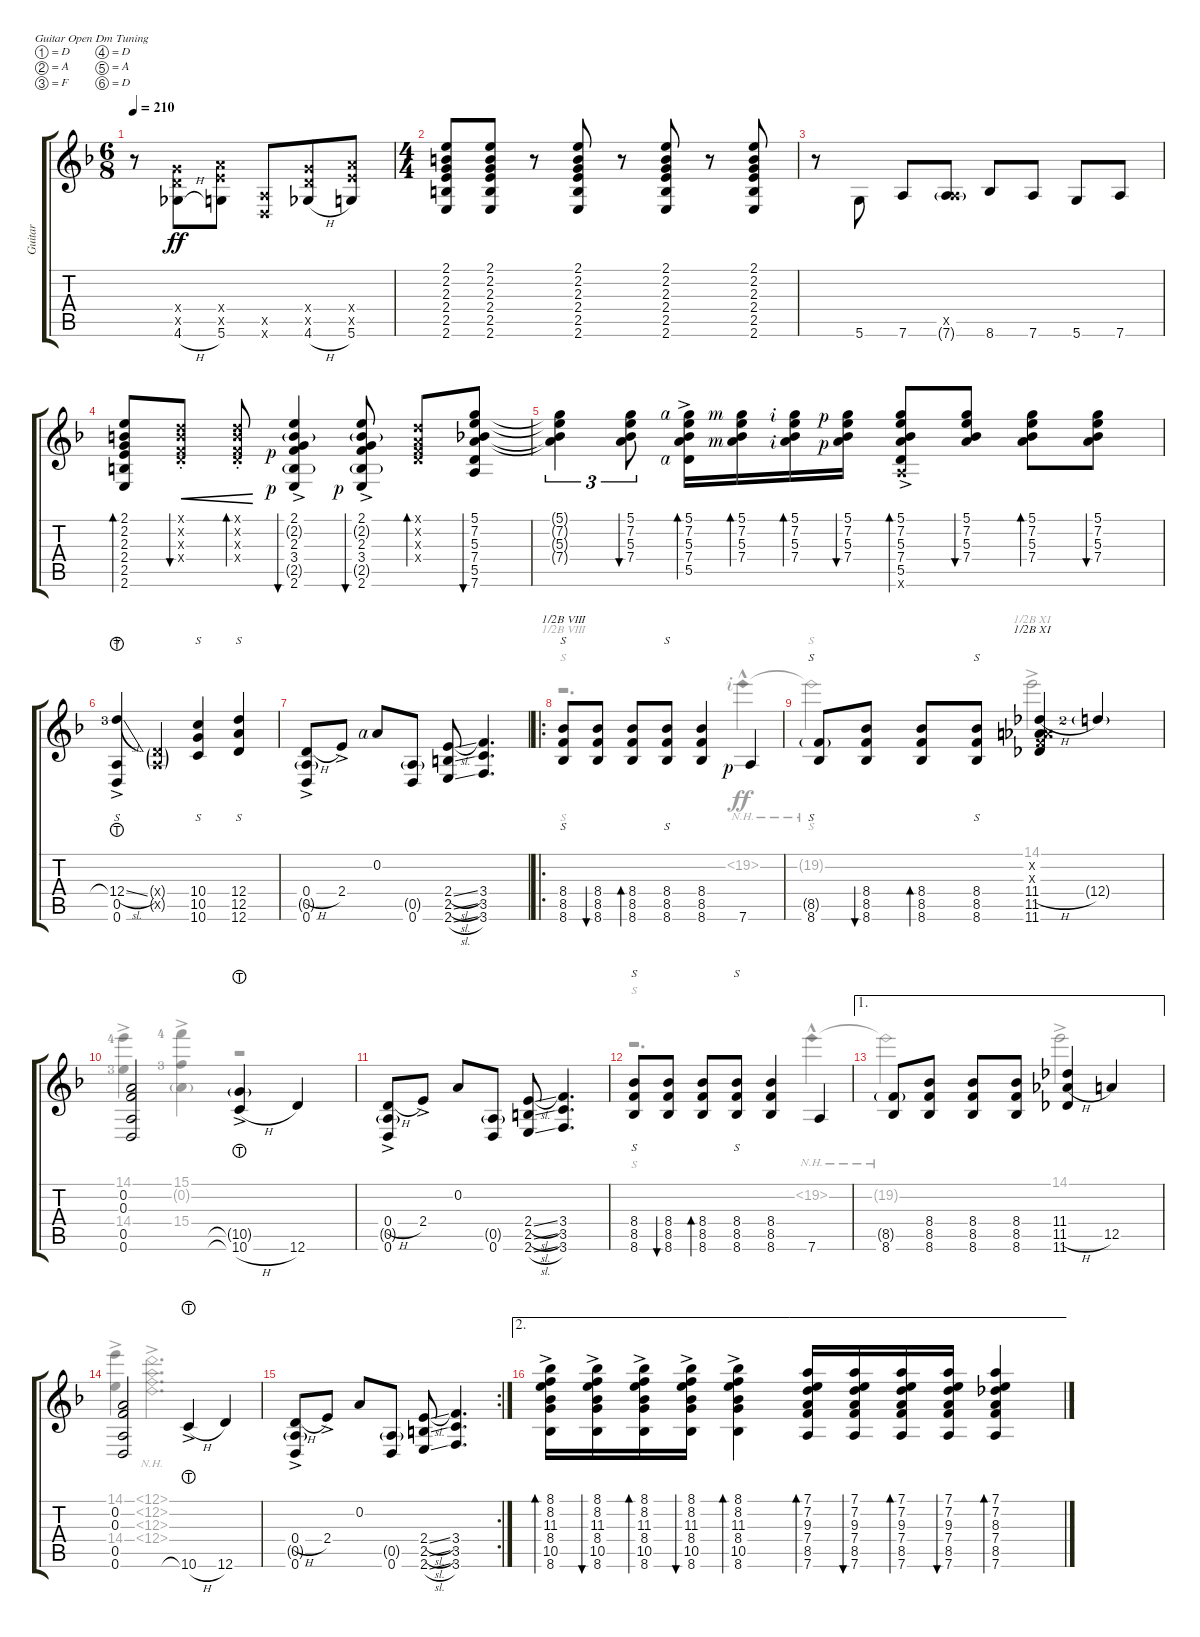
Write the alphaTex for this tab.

\defaultSystemsLayout 2
\bracketExtendMode groupsimilarinstruments
\otherSystemsTrackNameOrientation horizontal
\track ("Steel Guitar" "Guitar") {instrument acousticguitarsteel}
\staff {score tabs}
\tuning (D4 A3 F3 D3 A2 D2)
\voice
\ts (6 8)
\scale
1.05598
\tempo 210
\accidentals auto
\clef g2
\ottava regular
\simile none
\ks dminor
r.8{dy ff beam Down} (4.6{h acc b} 5.5{x acc forcenatural} 5.4{x acc forcenatural}).8{beam Up} (7.4{x acc forcenatural} 7.5{x acc forcenatural} 5.6{acc forcenatural}).8{beam Up} (0.6{x acc forcenatural} 0.5{x acc forcenatural}).8{beam Up} (4.6{h acc b} 5.5{x acc forcenatural} 5.4{x acc forcenatural}).8{beam Up} (7.4{x acc forcenatural} 7.5{x acc forcenatural} 5.6{acc forcenatural}).8{beam Up} |
\ts (4 4)
\scale
0.944021 (2.6{acc forcenatural} 2.5{acc forcenatural} 2.4{acc forcenatural} 2.3{acc forcenatural} 2.2{acc forcenatural} 2.1{acc forcenatural}).8{beam Up} (2.6{acc forcenatural} 2.5{acc forcenatural} 2.4{acc forcenatural} 2.3{acc forcenatural} 2.2{acc forcenatural} 2.1{acc forcenatural}).8{beam Up} r.8{beam Up} (2.1{acc forcenatural} 2.2{acc forcenatural} 2.3{acc forcenatural} 2.4{acc forcenatural} 2.5{acc forcenatural} 2.6{acc forcenatural}).8{beam Up} r.8{beam Up} (2.1{acc forcenatural} 2.2{acc forcenatural} 2.3{acc forcenatural} 2.4{acc forcenatural} 2.5{acc forcenatural} 2.6{acc forcenatural}).8{beam Up} r.8{beam Up} (2.1{acc forcenatural} 2.2{acc forcenatural} 2.3{acc forcenatural} 2.4{acc forcenatural} 2.5{acc forcenatural} 2.6{acc forcenatural}).8{beam Up} |
\scale
1.05422 r.8{beam Down} 5.6{acc forcenatural}.8{beam Up} 7.6{acc forcenatural}.8{beam Up} (7.6{g acc forcenatural} 0.5{x acc forcenatural}).8{beam Up} 8.6{acc b}.8{beam Up} 7.6{acc forcenatural}.8{beam Up} 5.6{acc forcenatural}.8{beam Up} 7.6{acc forcenatural}.8{beam Up} |
\scale
0.945776 (2.1{acc forcenatural} 2.2{acc forcenatural} 2.3{acc forcenatural} 2.4{acc forcenatural} 2.5{acc forcenatural} 2.6{acc forcenatural}).8{bd 30 beam Up} (0.1{x acc forcenatural} 2.2{st x acc forcenatural} 0.3{x acc forcenatural} 0.4{x acc forcenatural}).8{bu 30 cre beam Up} (0.3{x acc forcenatural} 2.2{st x acc forcenatural} 0.1{x acc forcenatural} 0.4{x acc forcenatural}).8{bd 30 cre beam Up} (2.1{acc forcenatural} 2.2{g acc forcenatural} 2.3{acc forcenatural} 3.4{ac rf 1 acc forcenatural} 2.5{g acc forcenatural} 2.6{rf 1 acc forcenatural}).4{bu 30 beam Up} (2.1{acc forcenatural} 2.2{g acc forcenatural} 2.3{acc forcenatural} 3.4{ac acc forcenatural} 2.5{g acc forcenatural} 2.6{rf 1 acc forcenatural}).8{bu 30 beam Up} (0.4{x acc forcenatural} 0.3{x acc forcenatural} 0.2{x acc forcenatural} 0.1{x acc forcenatural}).8{bd 30 beam Up} (7.6{acc forcenatural} 5.5{acc forcenatural} 7.4{acc forcenatural} 5.3{acc b} 7.2{acc forcenatural} 5.1{acc forcenatural}).8{bu 30 beam Up} |
\scale
1.04804 (7.4{t acc forcenatural} 5.3{t acc b} 7.2{t acc forcenatural} 5.1{t acc forcenatural}).4{tu (3 2) beam Down} (7.4{acc forcenatural} 5.3{acc b} 7.2{acc forcenatural} 5.1{acc forcenatural}).8{tu (3 2) bu 30 beam Down} (7.4{acc forcenatural} 5.3{acc b} 7.2{acc forcenatural} 5.1{ac rf 4 acc forcenatural} 5.5{rf 4 acc forcenatural}).16{bd 30 beam Down} (7.4{rf 3 acc forcenatural} 5.3{acc b} 7.2{acc forcenatural} 5.1{rf 3 acc forcenatural}).16{bd 30 beam Down} (7.4{rf 2 acc forcenatural} 5.3{acc b} 7.2{acc forcenatural} 5.1{rf 2 acc forcenatural}).16{bd 30 beam Down} (7.4{rf 1 acc forcenatural} 5.3{acc b} 7.2{acc forcenatural} 5.1{rf 1 acc forcenatural}).16{bu 30 beam Down} (7.4{acc forcenatural} 5.3{acc b} 7.2{acc forcenatural} 5.1{ac acc forcenatural} 5.5{acc forcenatural} 7.6{ac x acc forcenatural}).8{bd 30 beam Up} (7.4{acc forcenatural} 5.3{acc b} 7.2{acc forcenatural} 5.1{acc forcenatural}).8{bu 30 beam Up} (7.4{acc forcenatural} 5.3{acc b} 7.2{acc forcenatural} 5.1{acc forcenatural}).8{bd 30 beam Down} (7.4{acc forcenatural} 5.3{acc b} 7.2{acc forcenatural} 5.1{acc forcenatural}).8{bu 30 beam Down} |
\scale
0.951961 (0.6{ac acc forcenatural} 12.4{sl lht ac lf 4 acc forcenatural} 0.5{acc forcenatural}).4{s beam Up} (0.5{g x acc forcenatural} 0.4{g x acc forcenatural}).4{beam Up} (10.6{acc forcenatural} 10.5{acc forcenatural} 10.4{acc forcenatural}).4{s beam Up} (12.4{acc forcenatural} 12.5{acc forcenatural} 12.6{acc forcenatural}).4{s beam Up} |
\scale
1.04286 (0.6{ac acc forcenatural} 0.5{g acc forcenatural} 0.4{h acc forcenatural}).8{beam Up} 2.4{ac acc forcenatural}.8{beam Up} 0.2{rf 4 acc forcenatural}.8{beam Up} (0.6{acc forcenatural} 0.5{g acc forcenatural}).8{beam Up} (2.6{sl acc forcenatural} 2.5{sl acc forcenatural} 2.4{sl acc forcenatural}).8{beam Up} (3.4{acc forcenatural} 3.5{acc forcenatural} 3.6{acc forcenatural}).4{d beam Up} |
\ro
\scale
0.957141 (8.6{acc b} 8.5{acc forcenatural} 8.4{acc b}).8{s barre (8 half) beam Up} (8.4{acc b} 8.5{acc forcenatural} 8.6{acc b}).8{bu 30 beam Up} (8.6{acc b} 8.5{acc forcenatural} 8.4{acc b}).8{bd 30 beam Up} (8.4{acc b} 8.5{acc forcenatural} 8.6{acc b}).8{s beam Up} (8.6{acc b} 8.5{acc forcenatural} 8.4{acc b}).4{beam Up} 7.6{rf 1 acc forcenatural}.4{beam Up} |
\scale
1.04804 (8.6{acc b} 8.5{g acc forcenatural}).8{s beam Up} (8.6{acc b} 8.5{acc forcenatural} 8.4{acc b}).8{bu 30 beam Up} (8.4{acc b} 8.5{acc forcenatural} 8.6{acc b}).8{bd 30 beam Up} (8.6{acc b} 8.5{acc forcenatural} 8.4{acc b}).8{s beam Up} (11.6{acc b} 11.5{acc b} 11.4{h acc b} 0.3{x acc forcenatural} 0.2{x acc forcenatural}).4{barre (11 half) beam Up} 12.4{g lf 3 acc forcenatural}.4{beam Up} |
\scale
0.951961 (0.6{acc forcenatural} 0.5{acc forcenatural} 0.3{acc forcenatural} 0.2{acc forcenatural}).2{beam Up} (10.6{h lht ac acc forcenatural} 10.5{lht g acc forcenatural}).4{beam Up} 12.6{acc forcenatural}.4{beam Up} |
\scale
1.04804 (0.6{ac acc forcenatural} 0.5{g acc forcenatural} 0.4{h acc forcenatural}).8{beam Up} 2.4{ac acc forcenatural}.8{beam Up} 0.2{acc forcenatural}.8{beam Up} (0.6{acc forcenatural} 0.5{g acc forcenatural}).8{beam Up} (2.6{sl acc forcenatural} 2.5{sl acc forcenatural} 2.4{sl acc forcenatural}).8{beam Up} (3.4{acc forcenatural} 3.5{acc forcenatural} 3.6{acc forcenatural}).4{d beam Up} |
\scale
0.951961 (8.6{acc b} 8.5{acc forcenatural} 8.4{acc b}).8{s beam Up} (8.4{acc b} 8.5{acc forcenatural} 8.6{acc b}).8{bu 30 beam Up} (8.6{acc b} 8.5{acc forcenatural} 8.4{acc b}).8{bd 30 beam Up} (8.4{acc b} 8.5{acc forcenatural} 8.6{acc b}).8{s beam Up} (8.6{acc b} 8.5{acc forcenatural} 8.4{acc b}).4{beam Up} 7.6{acc forcenatural}.4{beam Up} |
\ae 1
\scale
1.04804 (8.6{acc b} 8.5{g acc forcenatural}).8{beam Up} (8.6{acc b} 8.5{acc forcenatural} 8.4{acc b}).8{beam Up} (8.4{acc b} 8.5{acc forcenatural} 8.6{acc b}).8{beam Up} (8.6{acc b} 8.5{acc forcenatural} 8.4{acc b}).8{beam Up} (11.6{acc b} 11.5{h acc b} 11.4{acc b}).4{beam Up} 12.5{acc forcenatural}.4{beam Up} |
\scale
0.951961 (0.6{acc forcenatural} 0.5{acc forcenatural} 0.3{acc forcenatural} 0.2{acc forcenatural}).2{beam Up} 10.6{h lht ac acc forcenatural}.4{beam Up} 12.6{acc forcenatural}.4{beam Up} |
\rc 2
\scale
1.06024 (0.6{ac acc forcenatural} 0.5{g acc forcenatural} 0.4{h acc forcenatural}).8{beam Up} 2.4{ac acc forcenatural}.8{beam Up} 0.2{acc forcenatural}.8{beam Up} (0.6{acc forcenatural} 0.5{g acc forcenatural}).8{beam Up} (2.6{sl acc forcenatural} 2.5{sl acc forcenatural} 2.4{sl acc forcenatural}).8{beam Up} (3.4{acc forcenatural} 3.5{acc forcenatural} 3.6{acc forcenatural}).4{d beam Up} |
\ae 2
\scale
0.939762 (8.6{acc b} 10.5{acc forcenatural} 8.4{acc b} 11.3{ac acc forcenatural} 8.2{acc forcenatural} 8.1{acc b}).16{bd 30 beam Down} (8.6{acc b} 10.5{acc forcenatural} 8.4{acc b} 11.3{ac acc forcenatural} 8.2{acc forcenatural} 8.1{acc b}).16{bu 30 beam Down} (8.6{acc b} 10.5{acc forcenatural} 8.4{acc b} 11.3{ac acc forcenatural} 8.2{acc forcenatural} 8.1{acc b}).16{bd 30 beam Down} (8.6{acc b} 10.5{acc forcenatural} 8.4{acc b} 11.3{ac acc forcenatural} 8.2{acc forcenatural} 8.1{acc b}).16{bu 30 beam Down} (8.6{acc b} 10.5{acc forcenatural} 8.4{acc b} 11.3{ac acc forcenatural} 8.2{acc forcenatural} 8.1{acc b}).4{bd 30 beam Down} (7.1{acc forcenatural} 7.2{acc forcenatural} 9.3{acc forcenatural} 7.4{acc forcenatural} 8.5{acc forcenatural} 7.6{acc forcenatural}).16{bd 30 beam Up} (7.1{acc forcenatural} 7.2{acc forcenatural} 9.3{acc forcenatural} 7.4{acc forcenatural} 8.5{acc forcenatural} 7.6{acc forcenatural}).16{bu 30 beam Up} (7.1{acc forcenatural} 7.2{acc forcenatural} 9.3{acc forcenatural} 7.4{acc forcenatural} 8.5{acc forcenatural} 7.6{acc forcenatural}).16{bd 30 beam Up} (7.1{acc forcenatural} 7.2{acc forcenatural} 9.3{acc forcenatural} 7.4{acc forcenatural} 8.5{acc forcenatural} 7.6{acc forcenatural}).16{bu 30 beam Up} (7.1{acc forcenatural} 7.2{acc forcenatural} 8.3{acc b} 7.4{acc forcenatural} 8.5{acc forcenatural} 7.6{acc forcenatural}).4{bd 30 beam Up}
\voice
\clef g2
\ottava regular
\simile none
\ks dminor
|
|
|
|
|
|
|
r.2{s d barre (8 half) beam Down} 19.2{nh hac rf 2 acc forcenatural}.4{beam Down} |
19.2{nh t acc forcenatural}.2{s beam Down} 14.1{ac acc forcenatural}.2{barre (11 half) beam Down} |
(14.1{ac lf 5 acc forcenatural} 14.4{ac lf 4 acc forcenatural}).4{beam Down} (15.4{ac lf 4 acc forcenatural} 15.1{ac lf 5 acc forcenatural} 0.2{g acc forcenatural}).4{beam Down} r.2{beam Down} |
|
r.2{s d beam Down} 19.2{nh hac acc forcenatural}.4{beam Down} |
19.2{nh t acc forcenatural}.2{beam Down} 14.1{ac acc forcenatural}.2{beam Down} |
(14.1{ac acc forcenatural} 14.4{ac acc forcenatural}).4{beam Down} (12.4{nh acc forcenatural} 12.1{nh acc forcenatural} 12.3{nh ac acc forcenatural} 12.2{nh ac acc forcenatural}).2{d beam Down} |
|
